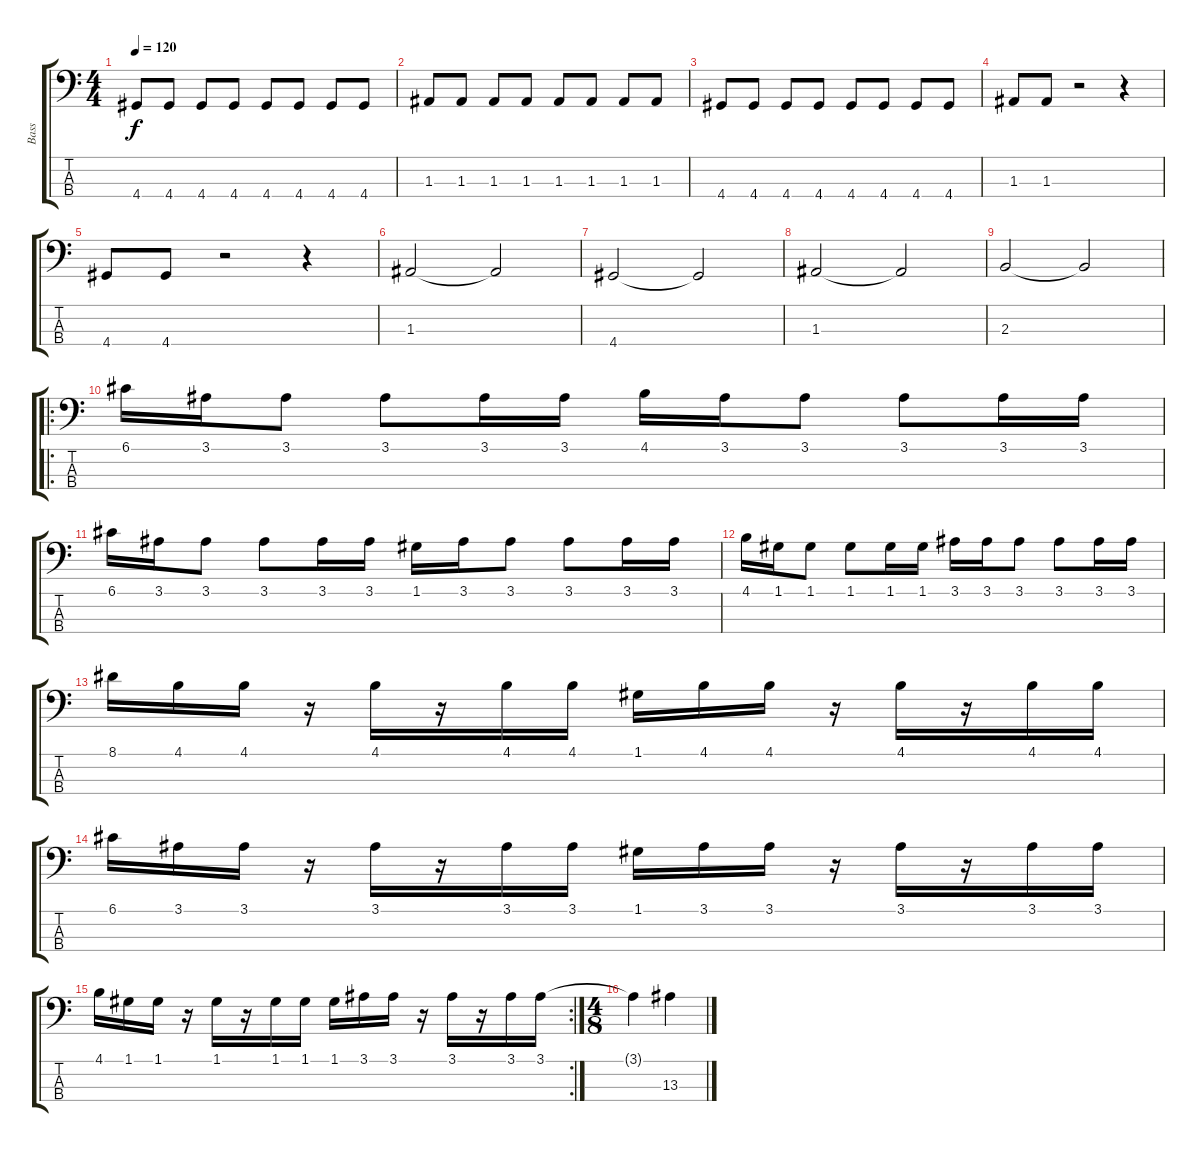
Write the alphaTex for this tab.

\track ("Bass" "Bass") {instrument electricbassfinger}
\staff {score tabs}
\tuning (G2 D2 A1 E1) {hide}
\ts (4 4)
\tempo 120
\clef f4
\ks c
4.4.8{dy f} 4.4.8 4.4.8 4.4.8 4.4.8 4.4.8 4.4.8 4.4.8 |
1.3.8 1.3.8 1.3.8 1.3.8 1.3.8 1.3.8 1.3.8 1.3.8 |
4.4.8 4.4.8 4.4.8 4.4.8 4.4.8 4.4.8 4.4.8 4.4.8 |
1.3.8 1.3.8 r.2 r.4 |
4.4.8 4.4.8 r.2 r.4 |
1.3.2 1.3{t}.2 |
4.4.2 4.4{t}.2 |
1.3.2 1.3{t}.2 |
2.3.2 2.3{t}.2 |
\ro
6.1.16 3.1.16 3.1.8 3.1.8 3.1.16 3.1.16 4.1.16 3.1.16 3.1.8 3.1.8 3.1.16 3.1.16 |
6.1.16 3.1.16 3.1.8 3.1.8 3.1.16 3.1.16 1.1.16 3.1.16 3.1.8 3.1.8 3.1.16 3.1.16 |
4.1.16 1.1.16 1.1.8 1.1.8 1.1.16 1.1.16 3.1.16 3.1.16 3.1.8 3.1.8 3.1.16 3.1.16 |
8.1.16 4.1.16 4.1.16 r.16 4.1.16 r.16 4.1.16 4.1.16 1.1.16 4.1.16 4.1.16 r.16 4.1.16 r.16 4.1.16 4.1.16 |
6.1.16 3.1.16 3.1.16 r.16 3.1.16 r.16 3.1.16 3.1.16 1.1.16 3.1.16 3.1.16 r.16 3.1.16 r.16 3.1.16 3.1.16 |
\rc 2
4.1.16 1.1.16 1.1.16 r.16 1.1.16 r.16 1.1.16 1.1.16 1.1.16 3.1.16 3.1.16 r.16 3.1.16 r.16 3.1.16 3.1.16 |
\ts (4 8)
3.1{t}.4 13.3{ss}.4
